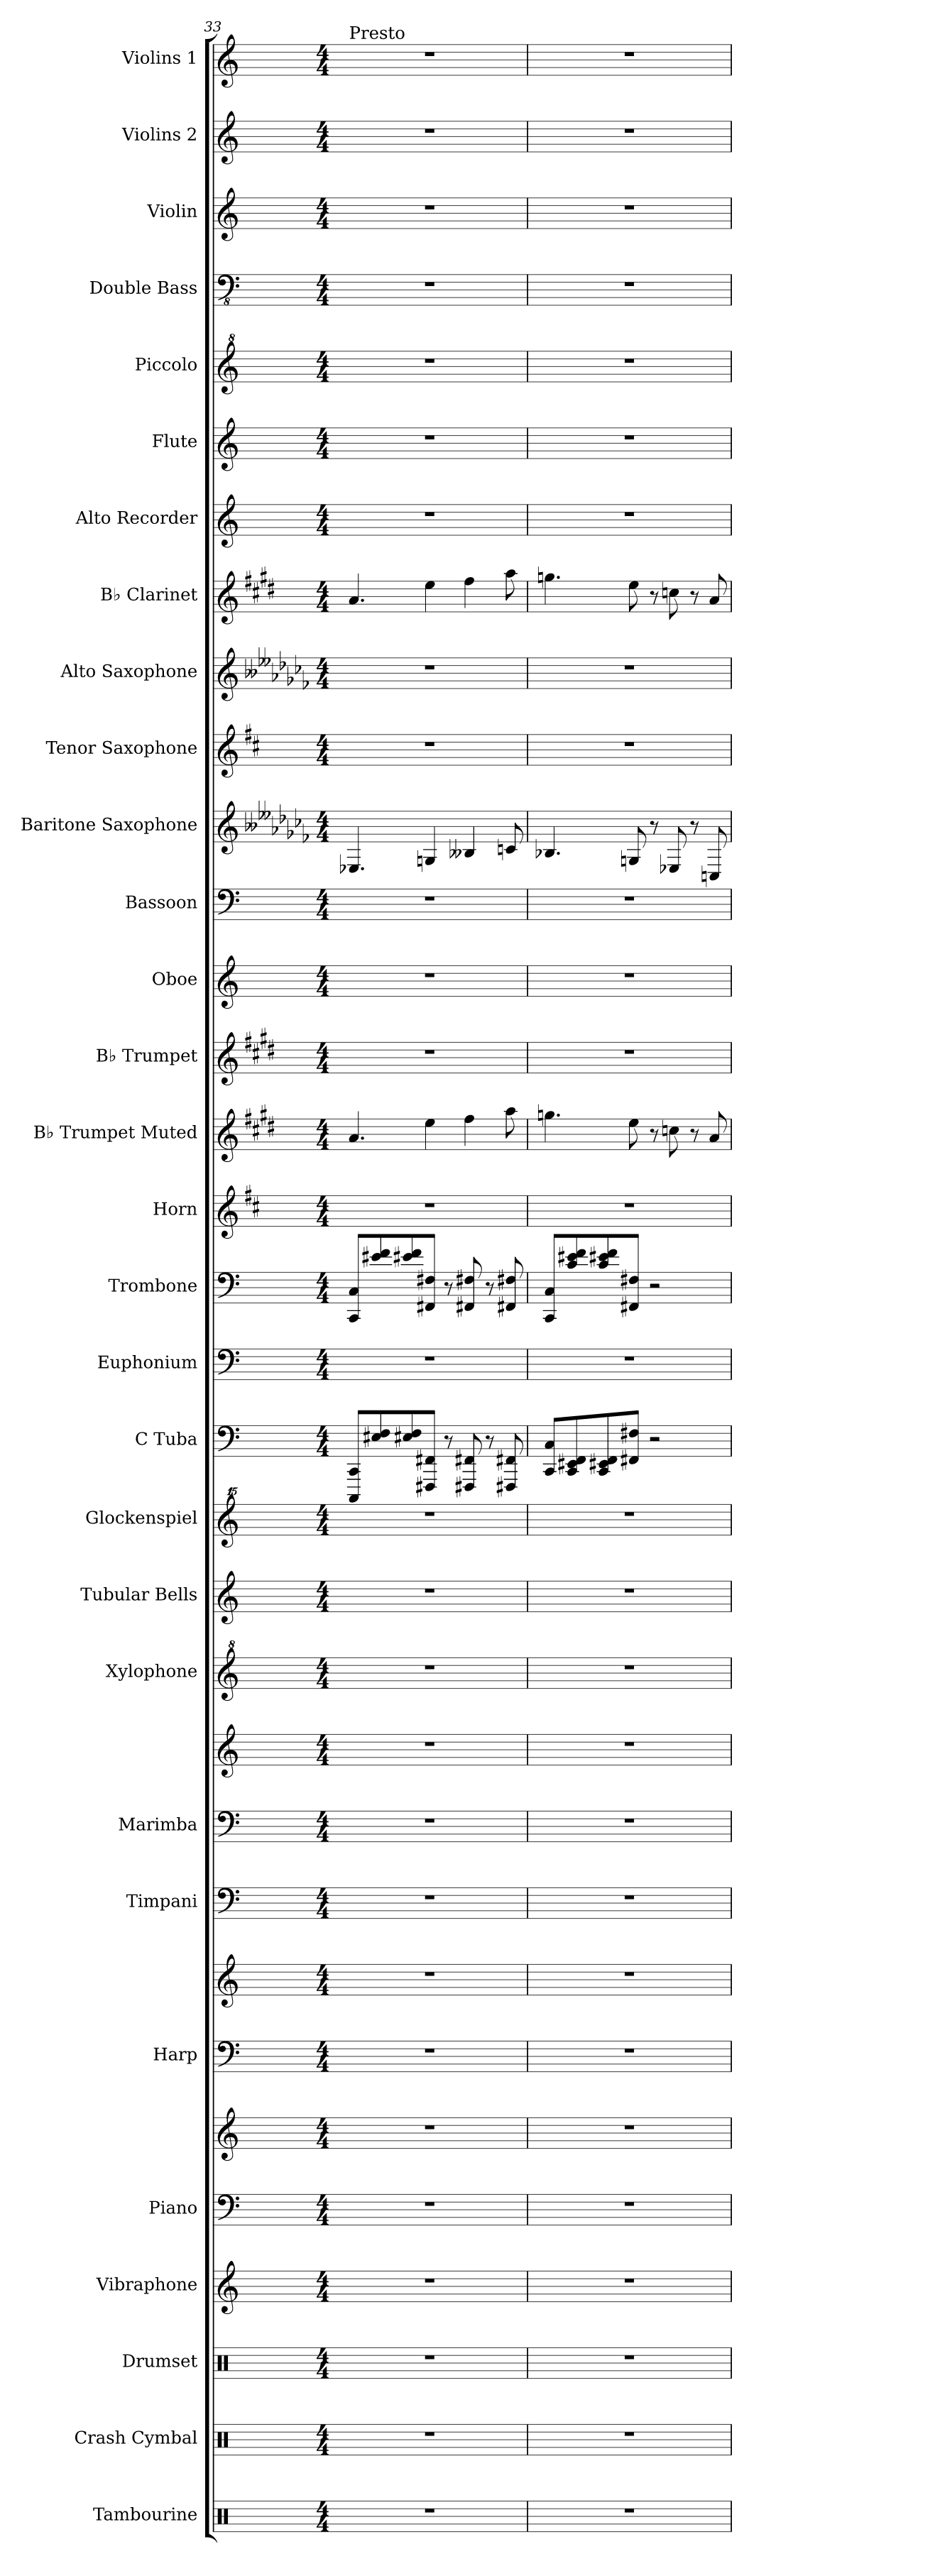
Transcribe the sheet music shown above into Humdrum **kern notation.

**kern	**kern	**kern	**kern	**kern	**kern	**kern	**kern	**kern	**kern	**kern	**kern	**kern	**kern	**kern	**kern	**kern	**kern	**kern	**kern	**kern	**kern	**kern	**kern	**kern	**kern	**kern	**kern	**kern	**kern	**kern	**kern	**kern
*part30	*part29	*part28	*part27	*part26	*part26	*part25	*part25	*part24	*part23	*part23	*part22	*part21	*part20	*part19	*part18	*part17	*part16	*part15	*part14	*part13	*part12	*part11	*part10	*part9	*part8	*part7	*part6	*part5	*part4	*part3	*part2	*part1
*staff33	*staff32	*staff31	*staff30	*staff29	*staff28	*staff27	*staff26	*staff25	*staff24	*staff23	*staff22	*staff21	*staff20	*staff19	*staff18	*staff17	*staff16	*staff15	*staff14	*staff13	*staff12	*staff11	*staff10	*staff9	*staff8	*staff7	*staff6	*staff5	*staff4	*staff3	*staff2	*staff1
*I"Tambourine	*I"Crash Cymbal	*I"Drumset	*I"Vibraphone	*I"Piano	*	*I"Harp	*	*I"Timpani	*I"Marimba	*	*I"Xylophone	*I"Tubular Bells	*I"Glockenspiel	*I"C Tuba	*I"Euphonium	*I"Trombone	*I"Horn	*I"B♭ Trumpet Muted	*I"B♭ Trumpet	*I"Oboe	*I"Bassoon	*I"Baritone Saxophone	*I"Tenor Saxophone	*I"Alto Saxophone	*I"B♭ Clarinet	*I"Alto Recorder	*I"Flute	*I"Piccolo	*I"Double Bass	*I"Violin	*I"Violins 2	*I"Violins 1
*I'Tamb.	*I'Cr. Cym.	*I'Drs.	*I'Vib.	*I'Pno.	*	*I'Hrp.	*	*I'Timp.	*I'Mrm.	*	*I'Xyl.	*I'Tu. Be.	*I'Glk.	*I'C Tu.	*I'Eu.	*I'Trb.	*I'Hn.	*I'B♭ Tpt. Mut	*I'B♭ Tpt.	*I'Ob.	*I'Bsn.	*I'Bar. Sax.	*I'T. Sax.	*I'A. Sax.	*I'B♭ Cl.	*I'A. Rec.	*I'Fl.	*I'Picc.	*	*I'Vln.	*I'Vlns. 2	*I'Vlns. 1
*clefX	*clefX	*clefX	*clefG2	*clefF4	*clefG2	*clefF4	*clefG2	*clefF4	*clefF4	*clefG2	*clefG^2	*clefG2	*clefG^^2	*clefF4	*clefF4	*clefF4	*clefG2	*clefG2	*clefG2	*clefG2	*clefF4	*clefG2	*clefG2	*clefG2	*clefG2	*clefG2	*clefG2	*clefG^2	*clefFv4	*clefG2	*clefG2	*clefG2
*	*	*	*	*	*	*	*	*	*	*	*	*	*	*	*	*	*ITrd4c7	*ITrd1c2	*ITrd1c2	*	*	*ITrd12c21	*ITrd8c14	*ITrd5c9	*ITrd1c2	*	*	*ITrd-7c-12	*ITrd7c12	*	*	*
*k[]	*k[]	*k[]	*k[]	*k[]	*k[]	*k[]	*k[]	*k[]	*k[]	*k[]	*k[]	*k[]	*k[]	*k[]	*k[]	*k[]	*k[f#]	*k[f#c#]	*k[f#c#]	*k[]	*k[]	*k[b--e--a-d-g-c-f-]	*k[f#c#]	*k[b--e--a-d-g-c-f-]	*k[f#c#]	*k[]	*k[]	*k[]	*k[]	*k[]	*k[]	*k[]
*C:	*C:	*C:	*C:	*C:	*C:	*C:	*C:	*C:	*C:	*C:	*C:	*C:	*C:	*C:	*C:	*C:	*G:	*D:	*D:	*C:	*C:	*B--:	*D:	*B--:	*D:	*C:	*C:	*C:	*C:	*C:	*C:	*C:
*M4/4	*M4/4	*M4/4	*M4/4	*M4/4	*M4/4	*M4/4	*M4/4	*M4/4	*M4/4	*M4/4	*M4/4	*M4/4	*M4/4	*M4/4	*M4/4	*M4/4	*M4/4	*M4/4	*M4/4	*M4/4	*M4/4	*M4/4	*M4/4	*M4/4	*M4/4	*M4/4	*M4/4	*M4/4	*M4/4	*M4/4	*M4/4	*M4/4
=33	=33	=33	=33	=33	=33	=33	=33	=33	=33	=33	=33	=33	=33	=33	=33	=33	=33	=33	=33	=33	=33	=33	=33	=33	=33	=33	=33	=33	=33	=33	=33	=33
!	!	!	!	!	!	!	!	!	!	!	!	!	!	!	!	!	!	!	!	!	!	!	!	!	!	!	!	!	!	!	!	!LO:TX:a:t=Presto
1r	1r	1r	1r	1r	1r	1r	1r	1r	1r	1r	1r	1r	1r	8CCC/ 8CC/L	1r	8CC/ 8C/L	1r	4.g/	1r	1r	1r	4.EE-X/	1r	1r	4.g/	1r	1r	1r	1r	1r	1r	1r
.	.	.	.	.	.	.	.	.	.	.	.	.	.	8E#X/ 8F/	.	8f/ 8e#X/	.	.	.	.	.	.	.	.	.	.	.	.	.	.	.	.
.	.	.	.	.	.	.	.	.	.	.	.	.	.	8E#X/ 8F/	.	8f/ 8e#X/	.	.	.	.	.	.	.	.	.	.	.	.	.	.	.	.
.	.	.	.	.	.	.	.	.	.	.	.	.	.	8FFF#X/ 8FF#X/J	.	8FF#X/ 8F#X/J	.	4dd\	.	.	.	4GGn/	.	.	4dd\	.	.	.	.	.	.	.
.	.	.	.	.	.	.	.	.	.	.	.	.	.	8r	.	8r	.	.	.	.	.	.	.	.	.	.	.	.	.	.	.	.
.	.	.	.	.	.	.	.	.	.	.	.	.	.	8FFF#X/ 8FF#X/	.	8FF#X/ 8F#X/	.	4ee\	.	.	.	4BB--/	.	.	4ee\	.	.	.	.	.	.	.
.	.	.	.	.	.	.	.	.	.	.	.	.	.	8r	.	8r	.	.	.	.	.	.	.	.	.	.	.	.	.	.	.	.
.	.	.	.	.	.	.	.	.	.	.	.	.	.	8FFF#X/ 8FF#X/	.	8FF#X/ 8F#X/	.	8gg\	.	.	.	8Cn/	.	.	8gg\	.	.	.	.	.	.	.
=34	=34	=34	=34	=34	=34	=34	=34	=34	=34	=34	=34	=34	=34	=34	=34	=34	=34	=34	=34	=34	=34	=34	=34	=34	=34	=34	=34	=34	=34	=34	=34	=34
1r	1r	1r	1r	1r	1r	1r	1r	1r	1r	1r	1r	1r	1r	8CC/ 8C/L	1r	8CC/ 8C/L	1r	4.ffn\	1r	1r	1r	4.BB-X/	1r	1r	4.ffn\	1r	1r	1r	1r	1r	1r	1r
.	.	.	.	.	.	.	.	.	.	.	.	.	.	8CC/ 8FF/ 8EE#X/	.	8c/ 8f/ 8e#X/	.	.	.	.	.	.	.	.	.	.	.	.	.	.	.	.
.	.	.	.	.	.	.	.	.	.	.	.	.	.	8CC/ 8FF/ 8EE#X/	.	8c/ 8f/ 8e#X/	.	.	.	.	.	.	.	.	.	.	.	.	.	.	.	.
.	.	.	.	.	.	.	.	.	.	.	.	.	.	8FF#X/ 8F#X/J	.	8FF#X/ 8F#X/J	.	8dd\	.	.	.	8GGn/	.	.	8dd\	.	.	.	.	.	.	.
.	.	.	.	.	.	.	.	.	.	.	.	.	.	2r	.	2r	.	8r	.	.	.	8r	.	.	8r	.	.	.	.	.	.	.
.	.	.	.	.	.	.	.	.	.	.	.	.	.	.	.	.	.	8b-X\	.	.	.	8EE-X/	.	.	8b-X\	.	.	.	.	.	.	.
.	.	.	.	.	.	.	.	.	.	.	.	.	.	.	.	.	.	8r	.	.	.	8r	.	.	8r	.	.	.	.	.	.	.
.	.	.	.	.	.	.	.	.	.	.	.	.	.	.	.	.	.	8g/	.	.	.	8CCn/	.	.	8g/	.	.	.	.	.	.	.
=	=	=	=	=	=	=	=	=	=	=	=	=	=	=	=	=	=	=	=	=	=	=	=	=	=	=	=	=	=	=	=	=
*-	*-	*-	*-	*-	*-	*-	*-	*-	*-	*-	*-	*-	*-	*-	*-	*-	*-	*-	*-	*-	*-	*-	*-	*-	*-	*-	*-	*-	*-	*-	*-	*-
